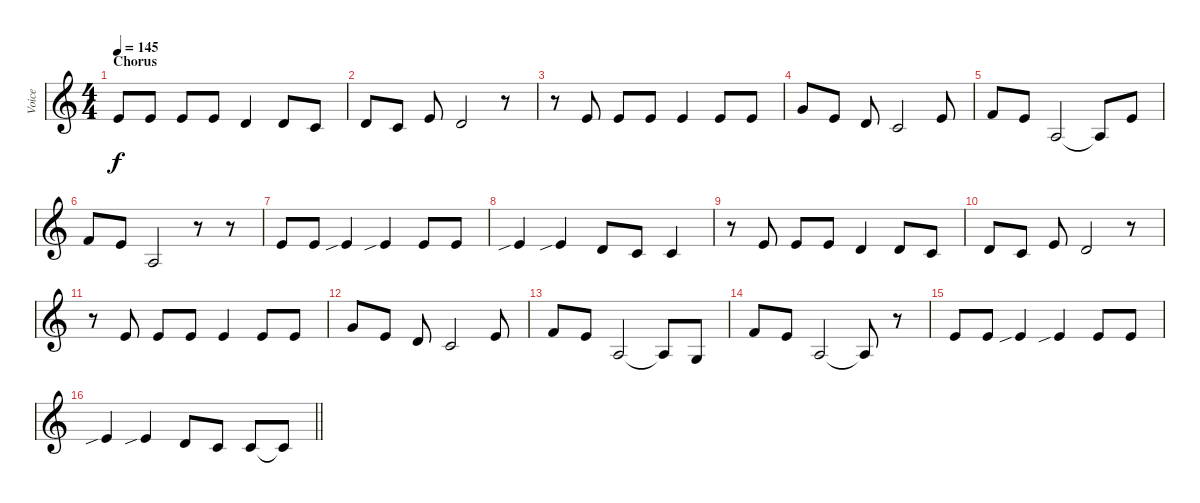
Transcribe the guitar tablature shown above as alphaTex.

\track ("Voice" "Voice") {instrument whistle}
\staff {score}
\tuning (E4 B3 G3 D3 A2 E2) {hide}
\ts (4 4)
\section ("" "Chorus")
\tempo 145
\clef g2
\ks c
5.2.8{dy f} 5.2.8 5.2.8 5.2.8 3.2.4 3.2.8 1.2.8 |
3.2.8 1.2.8 5.2.8 3.2.2 r.8 |
r.8 5.2.8 5.2.8 5.2.8 5.2.4 5.2.8 5.2.8 |
8.2.8 5.2.8 3.2.8 1.2.2 5.2.8 |
6.2.8 5.2.8 2.3.2 2.3{t}.8 5.2.8 |
6.2.8 5.2.8 2.3.2 r.8 r.8 |
5.2.8 5.2.8 5.2{sib}.4 5.2{sib}.4 5.2.8 5.2.8 |
5.2{sib}.4 5.2{sib}.4 3.2.8 1.2.8 1.2.4 |
r.8 5.2.8 5.2.8 5.2.8 3.2.4 3.2.8 1.2.8 |
3.2.8 1.2.8 5.2.8 3.2.2 r.8 |
r.8 5.2.8 5.2.8 5.2.8 5.2.4 5.2.8 5.2.8 |
8.2.8 5.2.8 3.2.8 1.2.2 5.2.8 |
6.2.8 5.2.8 2.3.2 2.3{t}.8 5.4.8 |
6.2.8 5.2.8 2.3.2 2.3{t}.8 r.8 |
5.2.8 5.2.8 5.2{sib}.4 5.2{sib}.4 5.2.8 5.2.8 |
\barLineRight lightlight
5.2{sib}.4 5.2{sib}.4 3.2.8 1.2.8 1.2.8 1.2{t}.8
